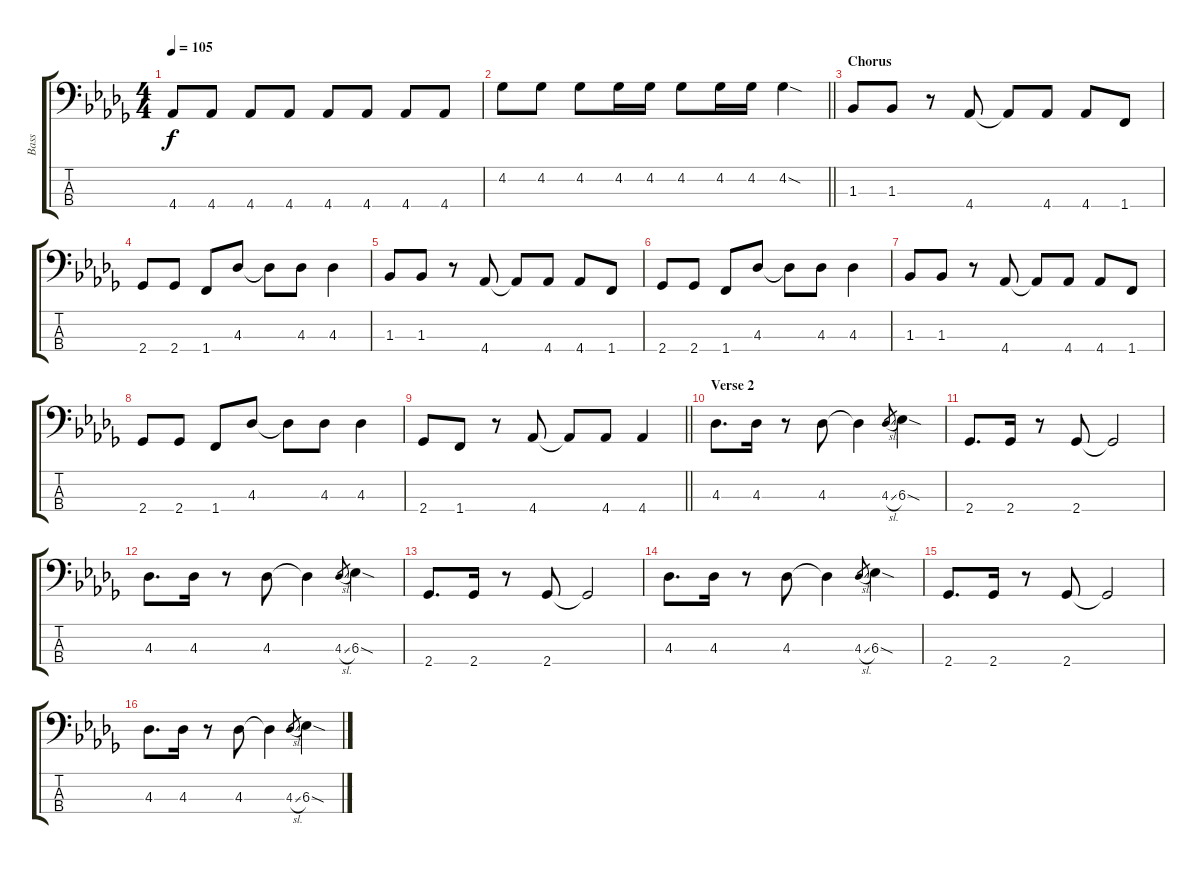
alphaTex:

\track ("Bass" "Bass") {instrument electricbassfinger}
\staff {score tabs}
\tuning (G2 D2 A1 E1) {hide}
\ts (4 4)
\tempo 105
\clef f4
\ks db
4.4.8{dy f} 4.4.8 4.4.8 4.4.8 4.4.8 4.4.8 4.4.8 4.4.8 |
\barLineRight lightlight
4.2.8 4.2.8 4.2.8 4.2.16 4.2.16 4.2.8 4.2.16 4.2.16 4.2{sod}.4 |
\section ("" "Chorus")
1.3.8 1.3.8 r.8 4.4.8 4.4{t}.8 4.4.8 4.4.8 1.4.8 |
2.4.8 2.4.8 1.4.8 4.3.8 4.3{t}.8 4.3.8 4.3.4 |
1.3.8 1.3.8 r.8 4.4.8 4.4{t}.8 4.4.8 4.4.8 1.4.8 |
2.4.8 2.4.8 1.4.8 4.3.8 4.3{t}.8 4.3.8 4.3.4 |
1.3.8 1.3.8 r.8 4.4.8 4.4{t}.8 4.4.8 4.4.8 1.4.8 |
2.4.8 2.4.8 1.4.8 4.3.8 4.3{t}.8 4.3.8 4.3.4 |
\barLineRight lightlight
2.4.8 1.4.8 r.8 4.4.8 4.4{t}.8 4.4.8 4.4.4 |
\section ("" "Verse 2")
4.3.8{d} 4.3.16 r.8 4.3.8 4.3{t}.4 4.3{sl}.8{gr} 6.3{sod}.4 |
2.4.8{d} 2.4.16 r.8 2.4.8 2.4{t}.2 |
4.3.8{d} 4.3.16 r.8 4.3.8 4.3{t}.4 4.3{sl}.8{gr} 6.3{sod}.4 |
2.4.8{d} 2.4.16 r.8 2.4.8 2.4{t}.2 |
4.3.8{d} 4.3.16 r.8 4.3.8 4.3{t}.4 4.3{sl}.8{gr} 6.3{sod}.4 |
2.4.8{d} 2.4.16 r.8 2.4.8 2.4{t}.2 |
4.3.8{d} 4.3.16 r.8 4.3.8 4.3{t}.4 4.3{sl}.8{gr} 6.3{sod}.4
